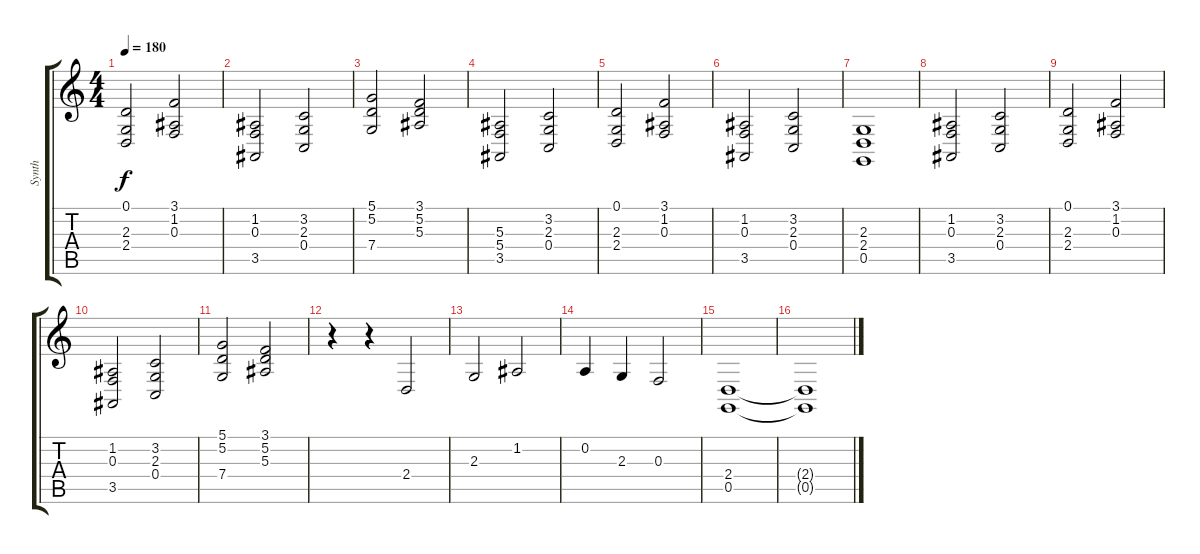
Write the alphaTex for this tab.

\track ("Synth" "Synth") {instrument stringensemble1}
\staff {score tabs}
\tuning (D4 A3 F3 C3 G2 D2) {hide}
\ts (4 4)
\tempo 180
\clef g2
\ks c
(0.1 2.3 2.4).2{dy f} (3.1 1.2 0.3).2 |
(1.2 0.3 3.5).2{instrument choiraahs} (3.2 2.3 0.4).2 |
(5.1 5.2 7.4).2{instrument choiraahs} (3.1 5.2 5.3).2 |
(5.3 5.4 3.5).2{instrument choiraahs} (3.2 2.3 0.4).2 |
(0.1 2.3 2.4).2 (3.1 1.2 0.3).2 |
(1.2 0.3 3.5).2{instrument choiraahs} (3.2 2.3 0.4).2 |
(2.3 2.4 0.5).1{instrument choiraahs} |
(1.2 0.3 3.5).2{instrument choiraahs} (3.2 2.3 0.4).2 |
(0.1 2.3 2.4).2 (3.1 1.2 0.3).2 |
(1.2 0.3 3.5).2{instrument choiraahs} (3.2 2.3 0.4).2 |
(5.1 5.2 7.4).2{instrument choiraahs} (3.1 5.2 5.3).2 |
r.4{instrument stringensemble1} r.4 2.4.2 |
2.3.2 1.2.2 |
0.2.4 2.3.4 0.3.2 |
(2.4 0.5).1 |
(2.4{t} 0.5{t}).1
